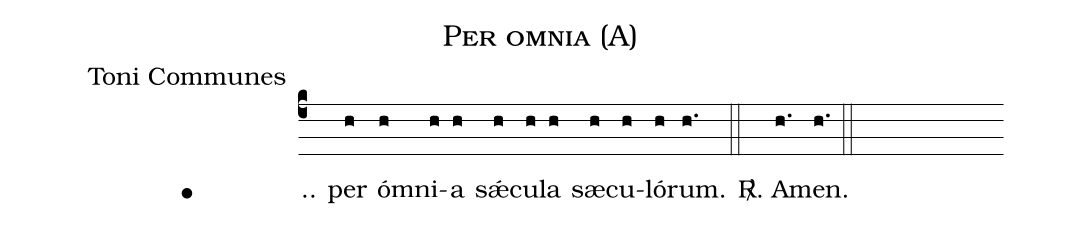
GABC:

name:Per omnia (A);
office-part:Toni Communes;
%%
(c4) ... per(h) ó(h)mni(h)a(h) sǽ(h)cu(h)la(h) sæ(h)cu(h)ló(h)rum.(h.) (::) <sp>R/</sp>. A(h.)men.(h.) (::)
